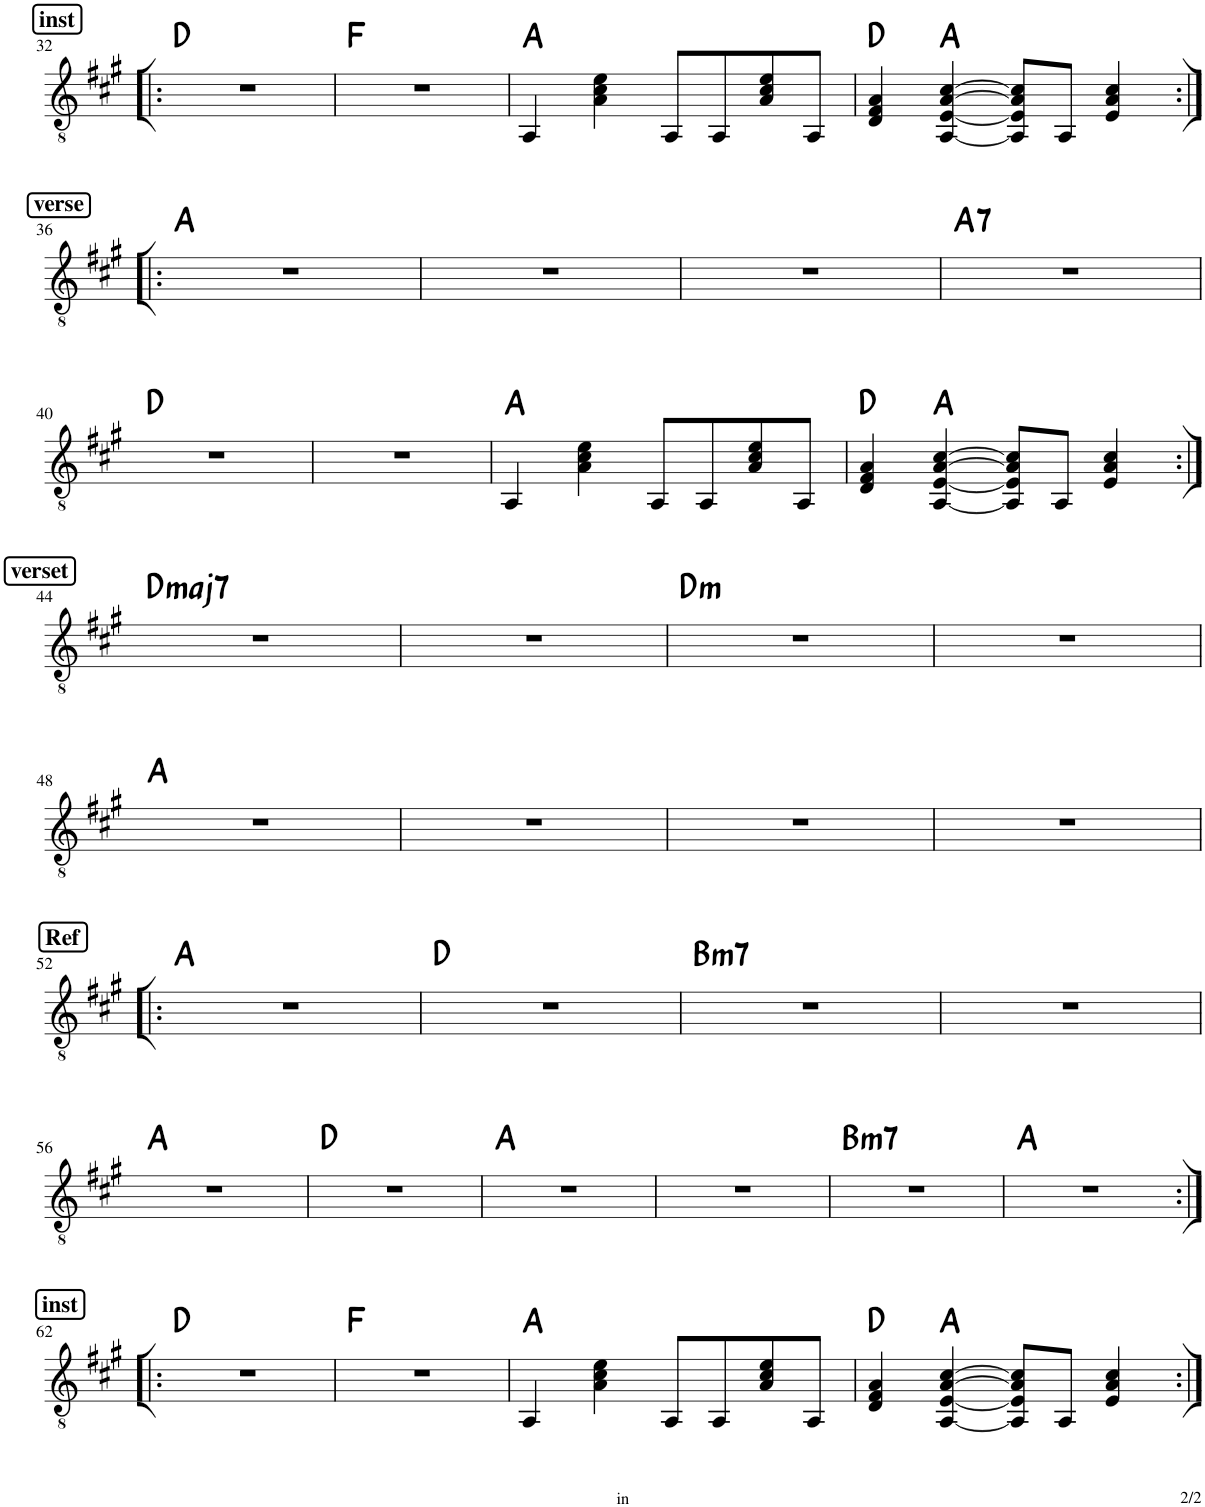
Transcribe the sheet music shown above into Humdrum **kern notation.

**kern	**harte
*part1	*part1
*staff1	*
*I"Classical Guitar	*
*I'Guit.	*
!!LO:PB:g=z
*clefGv2	*
*k[f#c#g#]	*
*M4/4	*
!!LO:REH:place=s1:a:B:cj:fs=11:t=inst
=32!|:	=32!|:
1r	D:maj
=33	=33
1r	F:maj
=34	=34
4AA/	A:maj
4A\ 4c#\ 4e\	.
8AA/L	.
8AA/	.
8A/ 8c#/ 8e/	.
8AA/J	.
=35	=35
4D/ 4F#/ 4A/	D:maj
[4AA/ [4E/ [4A/ [4c#/	A:maj
8AA/] 8E/] 8A/] 8c#/]L	.
8AA/J	.
4E/ 4A/ 4c#/	.
!!LO:LB:g=z
!!LO:REH:place=s1:a:B:cj:fs=11:t=verse
=36:|!|:	=36:|!|:
1r	A:maj
=37	=37
1r	.
=38	=38
1r	.
=39	=39
!	!LO:H:kt=7
1r	A:7
!!LO:LB:g=z
=40	=40
1r	D:maj
=41	=41
1r	.
=42	=42
4AA/	A:maj
4A\ 4c#\ 4e\	.
8AA/L	.
8AA/	.
8A/ 8c#/ 8e/	.
8AA/J	.
=43	=43
4D/ 4F#/ 4A/	D:maj
[4AA/ [4E/ [4A/ [4c#/	A:maj
8AA/] 8E/] 8A/] 8c#/]L	.
8AA/J	.
4E/ 4A/ 4c#/	.
!!LO:LB:g=z
!!LO:REH:place=s1:a:B:cj:fs=11:t=verset
=44:|!	=44:|!
!	!LO:H:kt=maj7
1r	D:maj7
=45	=45
1r	.
=46	=46
!	!LO:H:kt=m
1r	D:min
=47	=47
1r	.
!!LO:LB:g=z
=48	=48
1r	A:maj
=49	=49
1r	.
=50	=50
1r	.
=51	=51
1r	.
!!LO:LB:g=z
!!LO:REH:place=s1:a:B:cj:fs=11:t=Ref
=52!|:	=52!|:
1r	A:maj
=53	=53
1r	D:maj
=54	=54
!	!LO:H:kt=m7
1r	B:min7
=55	=55
1r	.
!!LO:LB:g=z
=56	=56
1r	A:maj
=57	=57
1r	D:maj
=58	=58
1r	A:maj
=59	=59
1r	.
=60	=60
!	!LO:H:kt=m7
1r	B:min7
=61	=61
1r	A:maj
!!LO:LB:g=z
!!LO:REH:place=s1:a:B:cj:fs=11:t=inst
=62:|!|:	=62:|!|:
1r	D:maj
=63	=63
1r	F:maj
=64	=64
4AA/	A:maj
4A\ 4c#\ 4e\	.
8AA/L	.
8AA/	.
8A/ 8c#/ 8e/	.
8AA/J	.
=65	=65
4D/ 4F#/ 4A/	D:maj
[4AA/ [4E/ [4A/ [4c#/	A:maj
8AA/] 8E/] 8A/] 8c#/]L	.
8AA/J	.
4E/ 4A/ 4c#/	.
=:|!	=:|!
*-	*-
